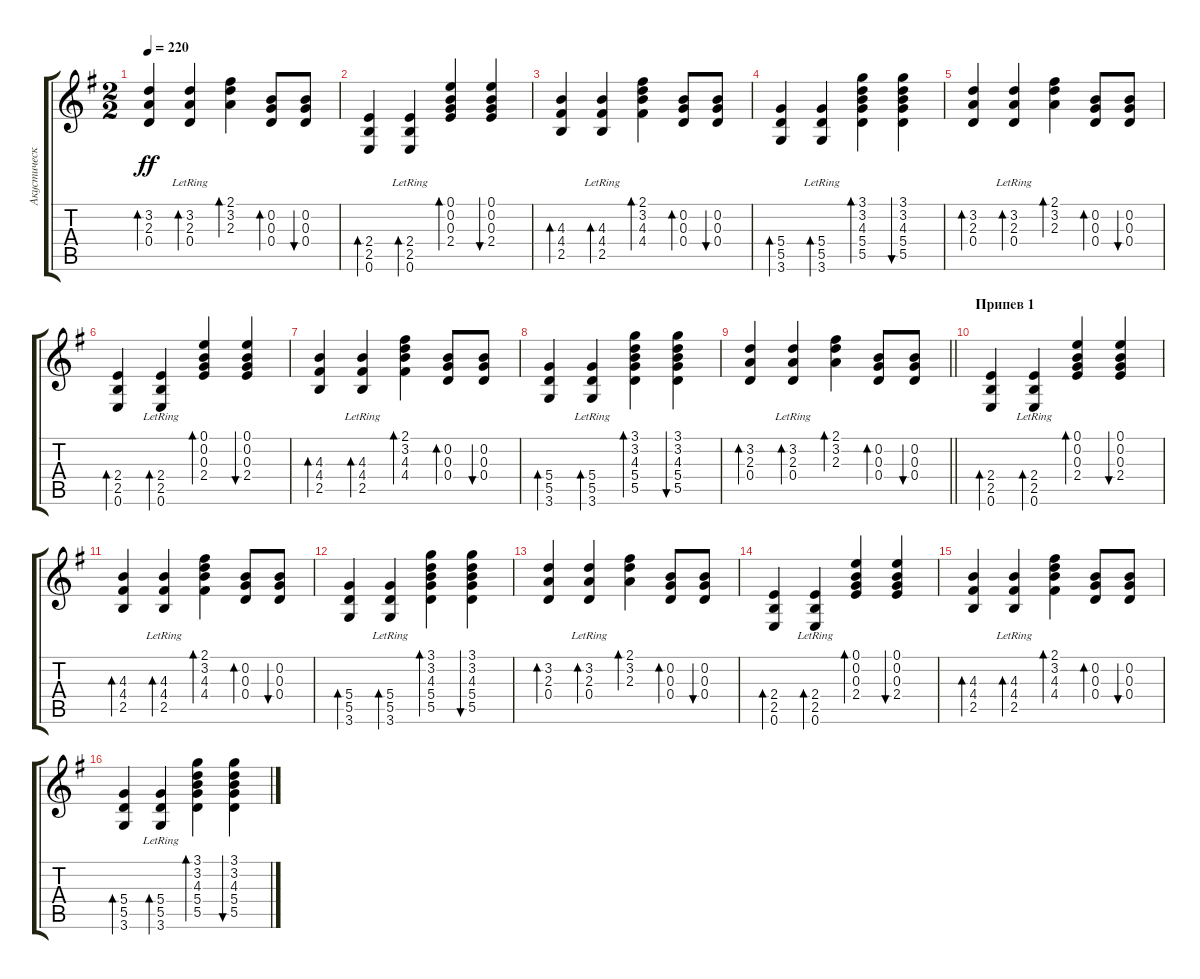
\track ("Акустическая гитара" "Акустическ") {instrument acousticguitarsteel}
\staff {score tabs}
\tuning (E4 B3 G3 D3 A2 E2) {hide}
\ts (2 2)
\tempo 220
\clef g2
\ks eminor
(3.2 2.3 0.4).4{bd 60 dy ff} (3.2 2.3{lr} 0.4{lr}).4{bd 30} (2.1 3.2 2.3).4{bd 60} (0.2 0.3 0.4).8{bd 30} (0.2 0.3 0.4).8{bu 30} |
(2.4 2.5 0.6).4{bd 60} (2.4{lr} 2.5{lr} 0.6{lr}).4{bd 60} (0.1 0.2 0.3 2.4).4{bd 60} (0.1 0.2 0.3 2.4).4{bu 60} |
(4.3 4.4 2.5).4{bd 60} (4.3 4.4{lr} 2.5{lr}).4{bd 30} (2.1 3.2 4.3 4.4).4{bd 60} (0.2 0.3 0.4).8{bd 30} (0.2 0.3 0.4).8{bu 30} |
(5.4 5.5 3.6).4{bd 60} (5.4{lr} 5.5{lr} 3.6{lr}).4{bd 60} (3.1 3.2 4.3 5.4 5.5).4{bd 60} (3.1 3.2 4.3 5.4 5.5).4{bu 60} |
(3.2 2.3 0.4).4{bd 60} (3.2 2.3{lr} 0.4{lr}).4{bd 30} (2.1 3.2 2.3).4{bd 60} (0.2 0.3 0.4).8{bd 30} (0.2 0.3 0.4).8{bu 30} |
(2.4 2.5 0.6).4{bd 60} (2.4{lr} 2.5{lr} 0.6{lr}).4{bd 60} (0.1 0.2 0.3 2.4).4{bd 60} (0.1 0.2 0.3 2.4).4{bu 60} |
(4.3 4.4 2.5).4{bd 60} (4.3 4.4{lr} 2.5{lr}).4{bd 30} (2.1 3.2 4.3 4.4).4{bd 60} (0.2 0.3 0.4).8{bd 30} (0.2 0.3 0.4).8{bu 30} |
(5.4 5.5 3.6).4{bd 60} (5.4{lr} 5.5{lr} 3.6{lr}).4{bd 60} (3.1 3.2 4.3 5.4 5.5).4{bd 60} (3.1 3.2 4.3 5.4 5.5).4{bu 60} |
\barLineRight lightlight
(3.2 2.3 0.4).4{bd 60} (3.2 2.3{lr} 0.4{lr}).4{bd 30} (2.1 3.2 2.3).4{bd 60} (0.2 0.3 0.4).8{bd 30} (0.2 0.3 0.4).8{bu 30} |
\section ("" "Припев 1")
(2.4 2.5 0.6).4{bd 60} (2.4{lr} 2.5{lr} 0.6{lr}).4{bd 60} (0.1 0.2 0.3 2.4).4{bd 60} (0.1 0.2 0.3 2.4).4{bu 60} |
(4.3 4.4 2.5).4{bd 60} (4.3 4.4{lr} 2.5{lr}).4{bd 30} (2.1 3.2 4.3 4.4).4{bd 60} (0.2 0.3 0.4).8{bd 30} (0.2 0.3 0.4).8{bu 30} |
(5.4 5.5 3.6).4{bd 60} (5.4{lr} 5.5{lr} 3.6{lr}).4{bd 60} (3.1 3.2 4.3 5.4 5.5).4{bd 60} (3.1 3.2 4.3 5.4 5.5).4{bu 60} |
(3.2 2.3 0.4).4{bd 60} (3.2 2.3{lr} 0.4{lr}).4{bd 30} (2.1 3.2 2.3).4{bd 60} (0.2 0.3 0.4).8{bd 30} (0.2 0.3 0.4).8{bu 30} |
(2.4 2.5 0.6).4{bd 60} (2.4{lr} 2.5{lr} 0.6{lr}).4{bd 60} (0.1 0.2 0.3 2.4).4{bd 60} (0.1 0.2 0.3 2.4).4{bu 60} |
(4.3 4.4 2.5).4{bd 60} (4.3 4.4{lr} 2.5{lr}).4{bd 30} (2.1 3.2 4.3 4.4).4{bd 60} (0.2 0.3 0.4).8{bd 30} (0.2 0.3 0.4).8{bu 30} |
(5.4 5.5 3.6).4{bd 60} (5.4{lr} 5.5{lr} 3.6{lr}).4{bd 60} (3.1 3.2 4.3 5.4 5.5).4{bd 60} (3.1 3.2 4.3 5.4 5.5).4{bu 60}
